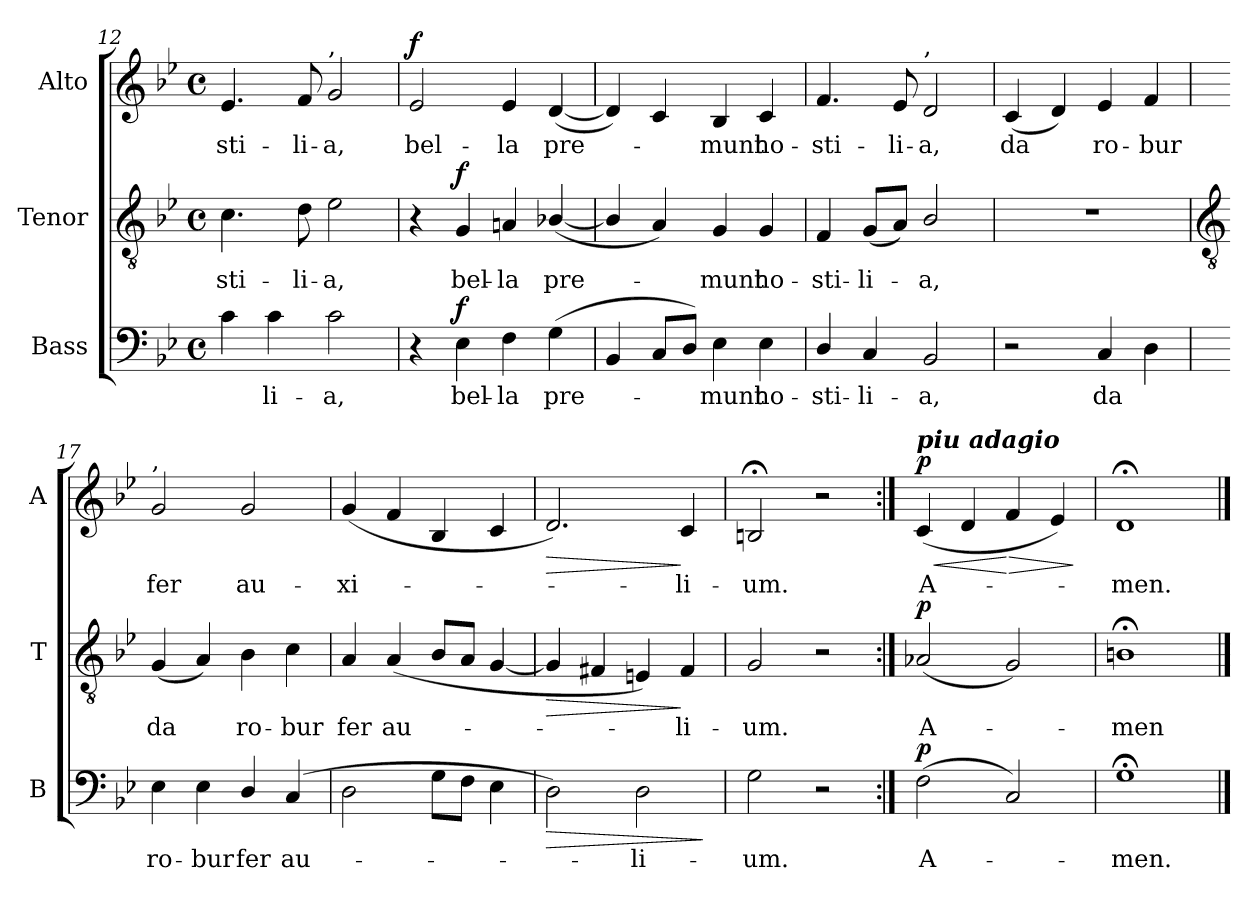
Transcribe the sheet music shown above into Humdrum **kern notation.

**kern	**text	**dynam	**kern	**text	**dynam	**kern	**text	**dynam
*part3	*part3	*part3	*part2	*part2	*part2	*part1	*part1	*part1
*staff3	*staff3	*staff3	*staff2	*staff2	*staff2	*staff1	*staff1	*staff1
*I"Bass	*	*	*I"Tenor	*	*	*I"Alto	*	*
*I'B	*	*	*I'T	*	*	*I'A	*	*
!!LO:LB:g=z
*clefF4	*	*	*clefGv2	*	*	*clefG2	*	*
*k[b-e-]	*	*	*k[b-e-]	*	*	*k[b-e-]	*	*
*B-:	*	*	*B-:	*	*	*B-:	*	*
*M4/4	*	*	*M4/4	*	*	*M4/4	*	*
*met(c)	*	*	*met(c)	*	*	*met(c)	*	*
=12	=12	=12	=12	=12	=12	=12	=12	=12
!	!	!	!	!LO:LY:b	!	!	!LO:LY:b	!
4c	.	.	4.c	-sti-	.	4.e-	-sti-	.
!	!LO:LY:b	!	!	!	!	!	!	!
4c	li-	.	.	.	.	.	.	.
!	!	!	!	!LO:LY:b	!	!	!LO:LY:b	!
.	.	.	8d	-li-	.	8f	-li-	.
!	!	!	!	!	!	!LO:TX:a:t=,	!	!
!	!LO:LY:b	!	!	!LO:LY:b	!	!	!LO:LY:b	!
2c	-a,	.	2e-	-a,	.	2g	-a,	.
=13	=13	=13	=13	=13	=13	=13	=13	=13
!	!	!	!	!	!	!	!LO:LY:b	!LO:DY:b
4r	.	.	4r	.	.	2e-	bel-	f
!	!LO:LY:b	!LO:DY:b	!	!LO:LY:b	!LO:DY:b	!	!	!
4E-	bel-	f	4G	bel-	f	.	.	.
!	!LO:LY:b	!	!	!LO:LY:b	!	!	!LO:LY:b	!
4F	-la	.	4An	-la	.	4e-	-la	.
!	!LO:LY:b	!	!	!LO:LY:b	!	!	!LO:LY:b	!
(<4G	pre-	.	(<[4B-X/	pre-	.	(<[4d/	pre-	.
=14	=14	=14	=14	=14	=14	=14	=14	=14
4BB-	.	.	4B-/]	.	.	4d/])	.	.
8CL	.	.	4A)	.	.	4c	.	.
8DJ)	.	.	.	.	.	.	.	.
!	!LO:LY:b	!	!	!LO:LY:b	!	!	!LO:LY:b	!
4E-	munt	.	4G	munt	.	4B-	munt	.
!	!LO:LY:b	!	!	!LO:LY:b	!	!	!LO:LY:b	!
4E-	ho-	.	4G	ho-	.	4c	ho-	.
=15	=15	=15	=15	=15	=15	=15	=15	=15
!	!LO:LY:b	!	!	!LO:LY:b	!	!	!LO:LY:b	!
4D/	-sti-	.	4F	-sti-	.	4.f	-sti-	.
!	!LO:LY:b	!	!	!LO:LY:b	!	!	!	!
4C	-li-	.	(<8GL	-li-	.	.	.	.
!	!	!	!	!	!	!	!LO:LY:b	!
.	.	.	8AJ)	.	.	8e-	-li-	.
!	!	!	!	!	!	!LO:TX:a:t=,	!	!
!	!LO:LY:b	!	!	!LO:LY:b	!	!	!LO:LY:b	!
2BB-	-a,	.	2B-/	a,	.	2d/	-a,	.
=16	=16	=16	=16	=16	=16	=16	=16	=16
!	!	!	!	!	!	!	!LO:LY:b	!
2r	.	.	1r	.	.	(<4c	da	.
.	.	.	.	.	.	4d)	.	.
!	!LO:LY:b	!	!	!	!	!	!LO:LY:b	!
4C	da	.	.	.	.	4e-	ro-	.
!	!	!	!	!	!	!	!LO:LY:b	!
4D	.	.	.	.	.	4f	-bur	.
!!LO:LB:g=z
=17	=17	=17	=17	=17	=17	=17	=17	=17
*	*	*	*clefGv2	*	*	*	*	*
!	!	!	!	!	!	!LO:TX:a:t=,	!	!
!	!LO:LY:b	!	!	!LO:LY:b	!	!	!LO:LY:b	!
4E-	ro-	.	(<4G	da	.	2g	fer	.
!	!LO:LY:b	!	!	!	!	!	!	!
4E-	-bur	.	4A)	.	.	.	.	.
!	!LO:LY:b	!	!	!LO:LY:b	!	!	!LO:LY:b	!
4D/	fer	.	4B-	ro-	.	2g	au-	.
!	!LO:LY:b	!	!	!LO:LY:b	!	!	!	!
(>4C	au-	.	4c	-bur	.	.	.	.
=18	=18	=18	=18	=18	=18	=18	=18	=18
!	!	!	!	!LO:LY:b	!	!	!LO:LY:b	!
2D	.	.	4A	fer	.	(<4g	-xi-	.
!	!	!	!	!LO:LY:b	!	!	!	!
.	.	.	(<4A	au-	.	4f	.	.
8GL	.	.	8B-L	.	.	4B-	.	.
8FJ	.	.	8AJ	.	.	.	.	.
4E-	.	.	[4G	.	.	4c	.	.
=19	=19	=19	=19	=19	=19	=19	=19	=19
!	!	!LO:HP:b	!	!	!LO:HP:b	!	!	!LO:HP:b
2D)	.	>	4G]	.	>	2.d/)	.	>
.	.	.	4F#X	.	.	.	.	.
!	!LO:LY:b	!	!	!	!	!	!	!
2D	li-	.	4En)	.	.	.	.	.
!	!	!	!	!LO:LY:b	!	!	!LO:LY:b	!
.	.	.	4F#	li-	]	4c	li-	]
.	.	]	.	.	.	.	.	.
=20	=20	=20	=20	=20	=20	=20	=20	=20
!	!LO:LY:b	!	!	!LO:LY:b	!	!	!LO:LY:b	!
2G	-um.	.	2G	-um.	.	2Bn;<	-um.	.
2r	.	.	2r	.	.	2r	.	.
=21:|!	=21:|!	=21:|!	=21:|!	=21:|!	=21:|!	=21:|!	=21:|!	=21:|!
!	!	!	!	!	!	!LO:TX:a:Bi:t=piu adagio	!	!
!	!LO:LY:b	!LO:DY:b	!	!LO:LY:b	!LO:DY:b	!	!LO:LY:b	!LO:HP:b
!	!	!	!	!	!	!	!	!LO:DY:n=1:b
(<2F	A-	p	(<2A-X	A-	p	(<4c	A-	< p
.	.	.	.	.	.	4d	.	.
!	!	!	!	!	!	!	!	!LO:HP:n=1:b
2C)	.	.	2G)	.	.	4f	.	[ >
.	.	.	.	.	.	4e-)	.	.
.	.	.	.	.	.	.	.	]
=22	=22	=22	=22	=22	=22	=22	=22	=22
!	!LO:LY:b	!	!	!LO:LY:b	!	!	!LO:LY:b	!
1G;<	men.	.	1Bn;<	men	.	1d;<	men.	.
==	==	==	==	==	==	==	==	==
*-	*-	*-	*-	*-	*-	*-	*-	*-
